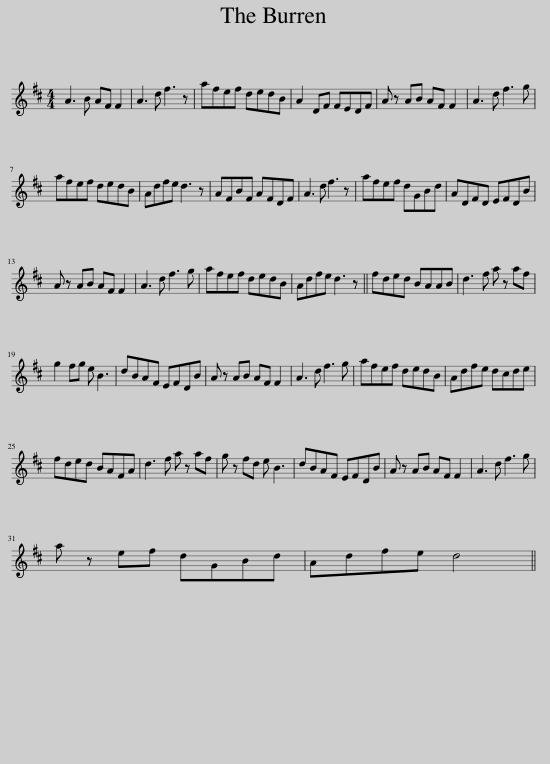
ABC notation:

X:1
L:1/8
M:4/4
I:linebreak $
K:D
V:1 treble
V:1
 A3 B AF F2 | A3 d f3 z | afef dedB | A2 DF FEDF | A z AB AF F2 | %5
 A3 d f3 g |$ afef dedB | Adfe d3 z | AFBF AFDF | A3 d f3 z | %10
 afef dGBd | ADFD EFDB |$ A z AB AF F2 | A3 d f3 g | afef dedB | %15
 Adfe d3 z || fded BAAB | d3 f a z af |$ g2 fg e B3 | dBAF EFDB | %20
 A z AB AF F2 | A3 d f3 g | afef dedB | Adfe dcde |$ fded BAFA | %25
 d3 f a z af | g z fd e B3 | dBAF EFDB | A z AB AF F2 | A3 d f3 g |$ %30
 a z ef dGBd | Adfe d4 || %32
